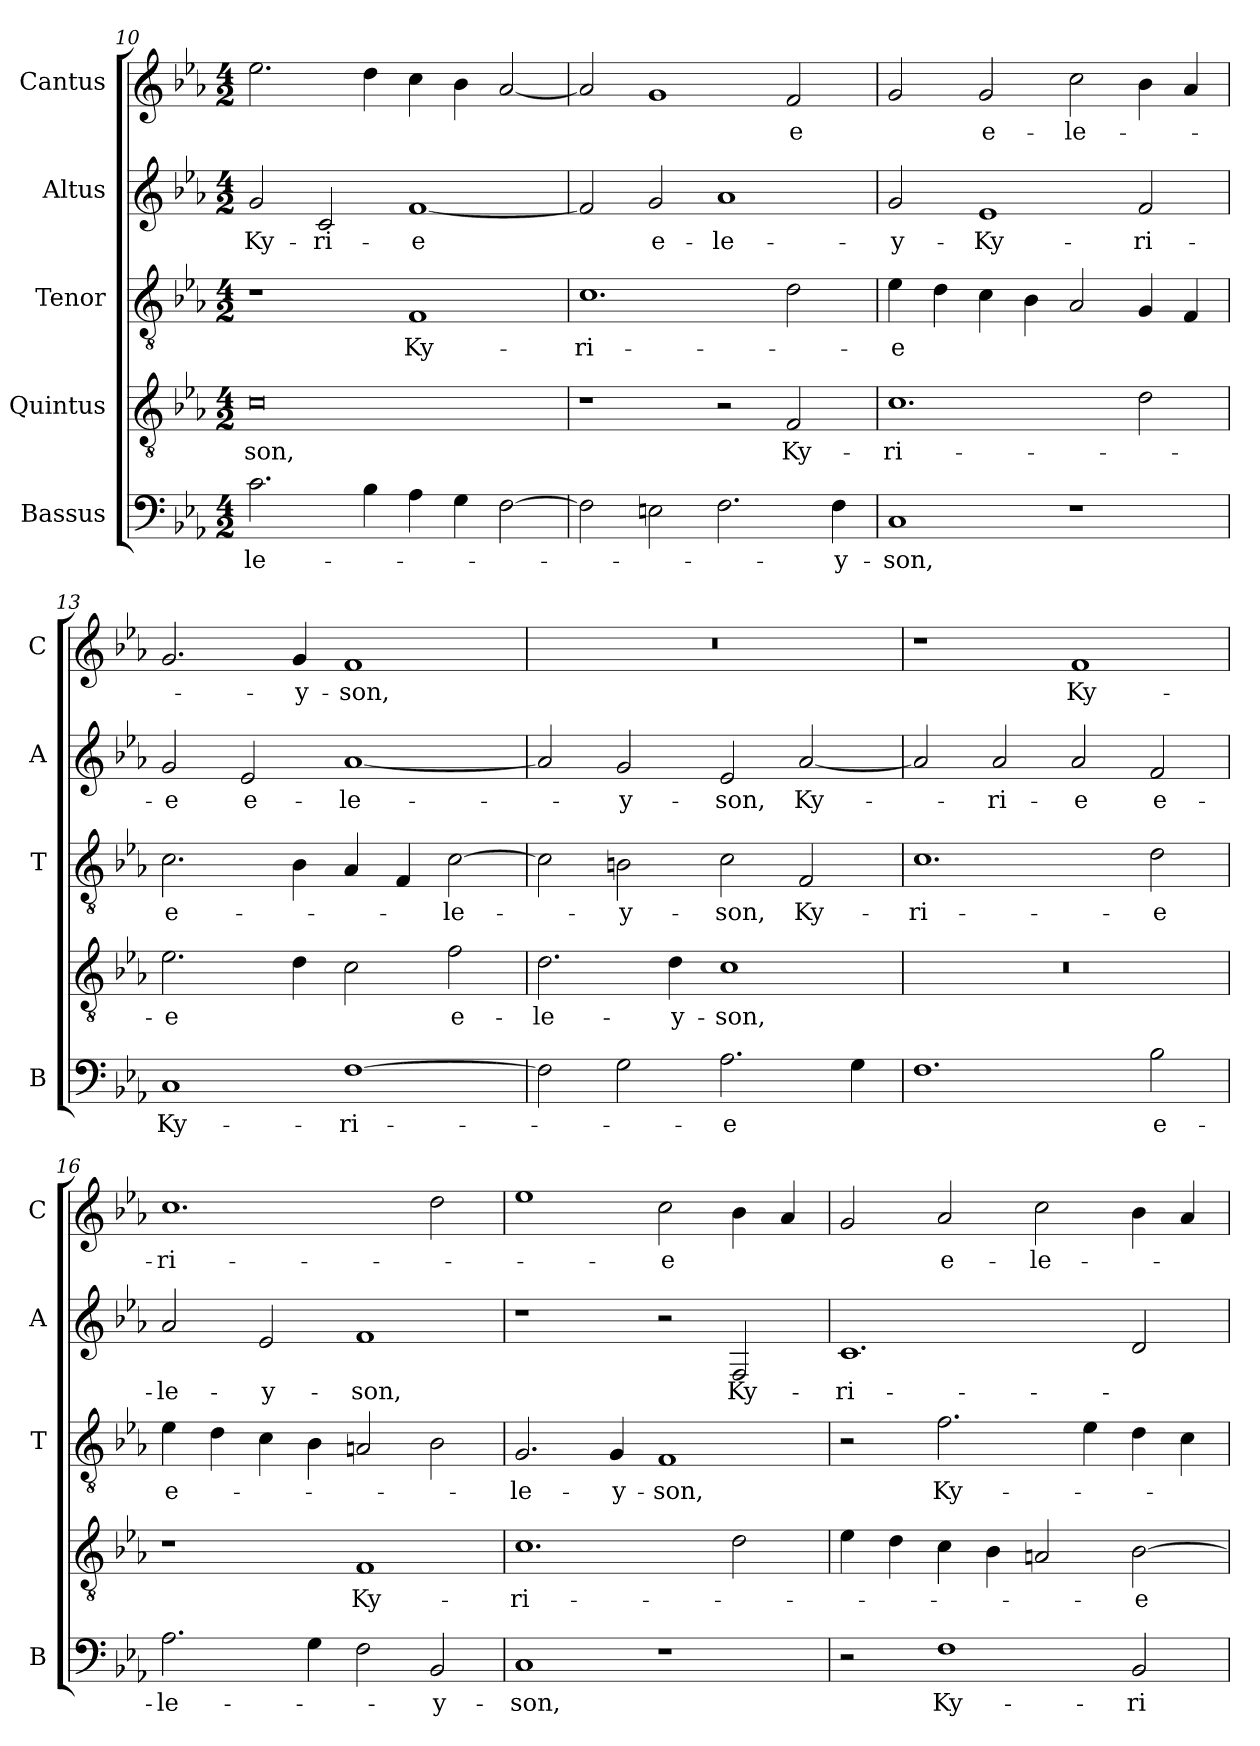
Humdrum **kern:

**kern	**text	**kern	**text	**kern	**text	**kern	**text	**kern	**text
*part5	*part5	*part4	*part4	*part3	*part3	*part2	*part2	*part1	*part1
*staff5	*staff5	*staff4	*staff4	*staff3	*staff3	*staff2	*staff2	*staff1	*staff1
*I"Bassus	*	*I"Quintus	*	*I"Tenor	*	*I"Altus	*	*I"Cantus	*
*I'B	*	*	*	*I'T	*	*I'A	*	*I'C	*
!!LO:PB:g=z
*clefF4	*	*clefGv2	*	*clefGv2	*	*clefG2	*	*clefG2	*
*k[b-e-a-]	*	*k[b-e-a-]	*	*k[b-e-a-]	*	*k[b-e-a-]	*	*k[b-e-a-]	*
*E-:	*	*E-:	*	*E-:	*	*E-:	*	*E-:	*
*M4/2	*	*M4/2	*	*M4/2	*	*M4/2	*	*M4/2	*
=10	=10	=10	=10	=10	=10	=10	=10	=10	=10
!	!LO:LY:b	!	!LO:LY:b	!	!	!	!LO:LY:b	!	!
2.c\	-le-	0c	-son,	1r	.	2g/	Ky-	2.ee-\	.
!	!	!	!	!	!	!	!LO:LY:b	!	!
.	.	.	.	.	.	2c/	-ri-	.	.
4B-\	.	.	.	.	.	.	.	4dd\	.
!	!	!	!	!	!LO:LY:b	!	!LO:LY:b	!	!
4A-\	.	.	.	1F	Ky-	[1f	-e	4cc\	.
4G\	.	.	.	.	.	.	.	4b-\	.
[2F\	.	.	.	.	.	.	.	[2a-/	.
=11	=11	=11	=11	=11	=11	=11	=11	=11	=11
!	!	!	!	!	!LO:LY:b	!	!	!	!
2F\]	.	1r	.	1.c	-ri-	2f/]	.	2a-/]	.
!	!	!	!	!	!	!	!LO:LY:b	!	!
2En\	.	.	.	.	.	2g/	e-	1g	.
!	!	!	!	!	!	!	!LO:LY:b	!	!
2.F\	.	2r	.	.	.	1a-	-le-	.	.
!	!	!	!LO:LY:b	!	!	!	!	!	!LO:LY:b
.	.	2F/	Ky-	2d\	.	.	.	2f/	-e
!	!LO:LY:b	!	!	!	!	!	!	!	!
4F\	-y-	.	.	.	.	.	.	.	.
=12	=12	=12	=12	=12	=12	=12	=12	=12	=12
!	!LO:LY:b	!	!LO:LY:b	!	!LO:LY:b	!	!LO:LY:b	!	!
1C	-son,	1.c	-ri-	4e-\	-e	2g/	-y-	2g/	.
.	.	.	.	4d\	.	.	.	.	.
!	!	!	!	!	!	!	!LO:LY:b	!	!LO:LY:b
.	.	.	.	4c\	.	1e-	-Ky-	2g/	e-
.	.	.	.	4B-\	.	.	.	.	.
!	!	!	!	!	!	!	!	!	!LO:LY:b
1r	.	.	.	2A-/	.	.	.	2cc\	-le-
!	!	!	!	!	!	!	!LO:LY:b	!	!
.	.	2d\	.	4G/	.	2f/	-ri-	4b-\	.
.	.	.	.	4F/	.	.	.	4a-/	.
=13	=13	=13	=13	=13	=13	=13	=13	=13	=13
!	!LO:LY:b	!	!LO:LY:b	!	!LO:LY:b	!	!LO:LY:b	!	!
1C	Ky-	2.e-\	-e	2.c\	e-	2g/	-e	2.g/	.
!	!	!	!	!	!	!	!LO:LY:b	!	!
.	.	.	.	.	.	2e-/	e-	.	.
!	!	!	!	!	!	!	!	!	!LO:LY:b
.	.	4d\	.	4B-\	.	.	.	4g/	-y-
!	!LO:LY:b	!	!	!	!	!	!LO:LY:b	!	!LO:LY:b
[1F	-ri-	2c\	.	4A-/	.	[1a-	-le-	1f	-son,
.	.	.	.	4F/	.	.	.	.	.
!	!	!	!LO:LY:b	!	!LO:LY:b	!	!	!	!
.	.	2f\	e-	[2c\	-le-	.	.	.	.
!!LO:LB:g=z
=14	=14	=14	=14	=14	=14	=14	=14	=14	=14
!	!	!	!LO:LY:b	!	!	!	!	!	!
2F\]	.	2.d\	-le-	2c\]	.	2a-/]	.	0r	.
!	!	!	!	!	!LO:LY:b	!	!LO:LY:b	!	!
2G\	.	.	.	2Bn\	-y-	2g/	-y-	.	.
!	!	!	!LO:LY:b	!	!	!	!	!	!
.	.	4d\	-y-	.	.	.	.	.	.
!	!LO:LY:b	!	!LO:LY:b	!	!LO:LY:b	!	!LO:LY:b	!	!
2.A-\	-e	1c	-son,	2c\	-son,	2e-/	-son,	.	.
!	!	!	!	!	!LO:LY:b	!	!LO:LY:b	!	!
.	.	.	.	2F/	Ky-	[2a-/	Ky-	.	.
4G\	.	.	.	.	.	.	.	.	.
=15	=15	=15	=15	=15	=15	=15	=15	=15	=15
!	!	!	!	!	!LO:LY:b	!	!	!	!
1.F	.	0r	.	1.c	-ri-	2a-/]	.	1r	.
!	!	!	!	!	!	!	!LO:LY:b	!	!
.	.	.	.	.	.	2a-/	-ri-	.	.
!	!	!	!	!	!	!	!LO:LY:b	!	!LO:LY:b
.	.	.	.	.	.	2a-/	-e	1f	Ky-
!	!LO:LY:b	!	!	!	!LO:LY:b	!	!LO:LY:b	!	!
2B-\	e-	.	.	2d\	-e	2f/	e-	.	.
=16	=16	=16	=16	=16	=16	=16	=16	=16	=16
!	!LO:LY:b	!	!	!	!LO:LY:b	!	!LO:LY:b	!	!LO:LY:b
2.A-\	-le-	1r	.	4e-\	e-	2a-/	-le-	1.cc	-ri-
.	.	.	.	4d\	.	.	.	.	.
!	!	!	!	!	!	!	!LO:LY:b	!	!
.	.	.	.	4c\	.	2e-/	-y-	.	.
4G\	.	.	.	4B-\	.	.	.	.	.
!	!	!	!LO:LY:b	!	!	!	!LO:LY:b	!	!
2F\	.	1F	Ky-	2An/	.	1f	-son,	.	.
!	!LO:LY:b	!	!	!	!	!	!	!	!
2BB-/	-y-	.	.	2B-\	.	.	.	2dd\	.
=17	=17	=17	=17	=17	=17	=17	=17	=17	=17
!	!LO:LY:b	!	!LO:LY:b	!	!LO:LY:b	!	!	!	!
1C	-son,	1.c	-ri-	2.G/	-le-	1r	.	1ee-	.
!	!	!	!	!	!LO:LY:b	!	!	!	!
.	.	.	.	4G/	-y-	.	.	.	.
!	!	!	!	!	!LO:LY:b	!	!	!	!LO:LY:b
1r	.	.	.	1F	-son,	2r	.	2cc\	-e
!	!	!	!	!	!	!	!LO:LY:b	!	!
.	.	2d\	.	.	.	2F/	Ky-	4b-\	.
.	.	.	.	.	.	.	.	4a-/	.
!!LO:LB:g=z
=18	=18	=18	=18	=18	=18	=18	=18	=18	=18
!	!	!	!	!	!	!	!LO:LY:b	!	!
2r	.	4e-\	.	2r	.	1.c	-ri-	2g/	.
.	.	4d\	.	.	.	.	.	.	.
!	!LO:LY:b	!	!	!	!LO:LY:b	!	!	!	!LO:LY:b
1F	Ky-	4c\	.	2.f\	Ky-	.	.	2a-/	e-
.	.	4B-\	.	.	.	.	.	.	.
!	!	!	!	!	!	!	!	!	!LO:LY:b
.	.	2An/	.	.	.	.	.	2cc\	-le-
.	.	.	.	4e-\	.	.	.	.	.
!	!LO:LY:b	!	!LO:LY:b	!	!	!	!	!	!
2BB-/	-ri-	[2B-\	-e	4d\	.	2d/	.	4b-\	.
.	.	.	.	4c\	.	.	.	4a-/	.
=	=	=	=	=	=	=	=	=	=
*-	*-	*-	*-	*-	*-	*-	*-	*-	*-
